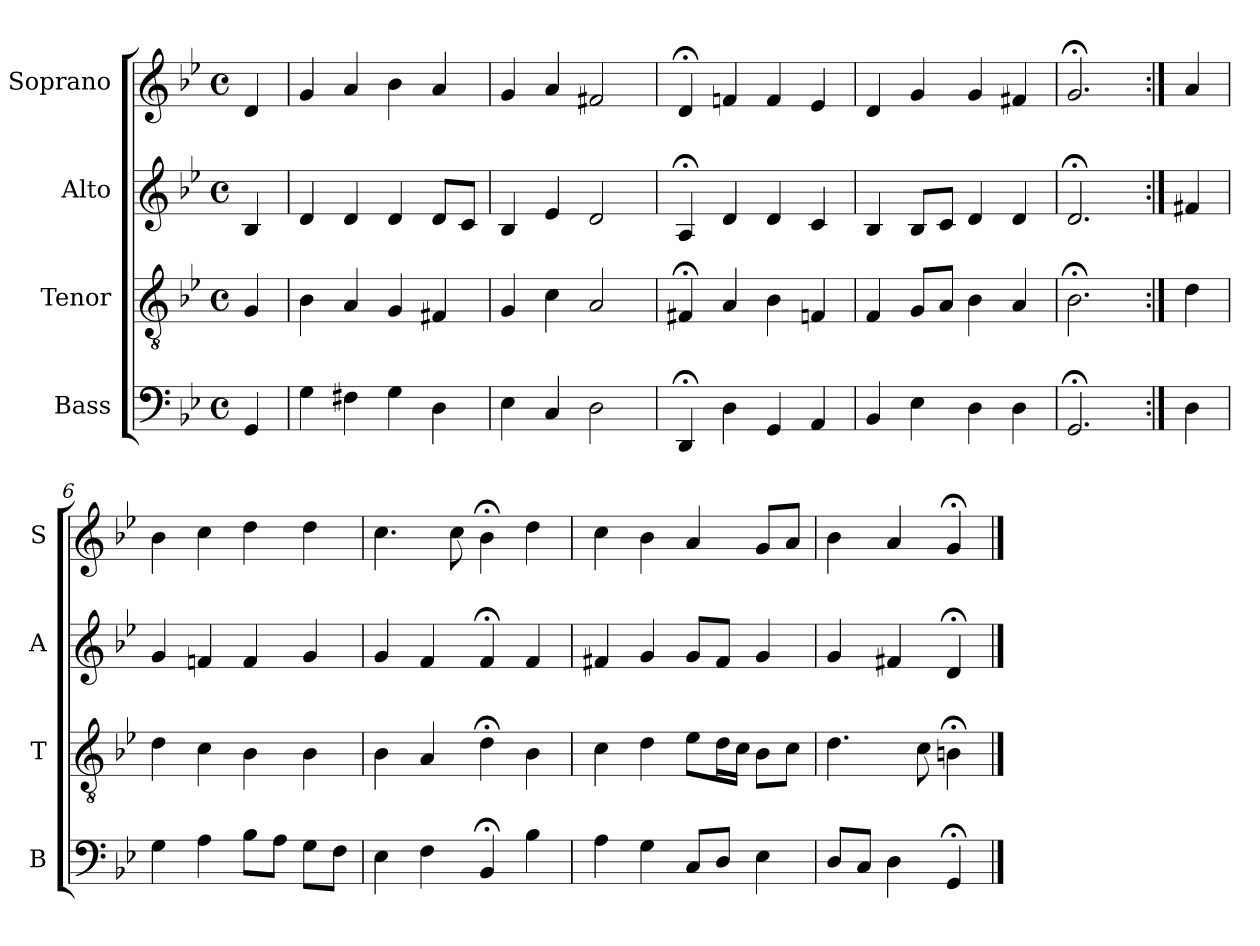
**kern	**kern	**kern	**kern
*part4	*part3	*part2	*part1
*staff4	*staff3	*staff2	*staff1
*I"Bass	*I"Tenor	*I"Alto	*I"Soprano
*I'B	*I'T	*I'A	*I'S
*clefF4	*clefGv2	*clefG2	*clefG2
*k[b-e-]	*k[b-e-]	*k[b-e-]	*k[b-e-]
*g:	*g:	*g:	*g:
*M4/4	*M4/4	*M4/4	*M4/4
*met(c)	*met(c)	*met(c)	*met(c)
*MM100	*MM100	*MM100	*MM100
=	=	=	=
4GG	4G	4B-	4d
=1	=1	=1	=1
4G	4B-	4d	4g
4F#X	4A	4d	4a
4G	4G	4d	4b-
4D	4F#X	8dL	4a
.	.	8cJ	.
=2	=2	=2	=2
4E-	4G	4B-	4g
4C	4c	4e-	4a
2D	2A	2d	2f#X
=3	=3	=3	=3
4DD;<	4F#X;<	4A;<	4d;<
4D	4A	4d	4fn
4GG	4B-	4d	4f
4AAi	4Fni	4ci	4e-i
=4	=4	=4	=4
4BB-	4F	4B-	4d
4E-	8GL	8B-L	4g
.	8AJ	8cJ	.
4D	4B-	4d	4g
4D	4A	4d	4f#X
=5	=5	=5	=5
2.GG;<	2.B-;<	2.d;<	2.g;<
=:|!	=:|!	=:|!	=:|!
4D	4d	4f#X	4a
=6	=6	=6	=6
4G	4d	4g	4b-
4A	4c	4fn	4cc
8B-L	4B-	4f	4dd
8AJ	.	.	.
8GL	4B-	4g	4dd
8FJ	.	.	.
=7	=7	=7	=7
4E-	4B-	4g	4.cc
4F	4A	4f	.
.	.	.	8cc
4BB-;<	4d;<	4f;<	4b-;<
4B-	4B-	4f	4dd
=8	=8	=8	=8
4A	4c	4f#X	4cc
4G	4d	4g	4b-
8CL	8e-L	8gL	4a
8DJ	16dL	8f#J	.
.	16cJJ	.	.
4E-	8B-L	4g	8gL
.	8cJ	.	8aJ
=9	=9	=9	=9
8DL	4.d	4g	4b-
8CJ	.	.	.
4D	.	4f#X	4a
.	8c	.	.
4GG;<	4Bn;<	4d;<	4g;<
==	==	==	==
*-	*-	*-	*-
